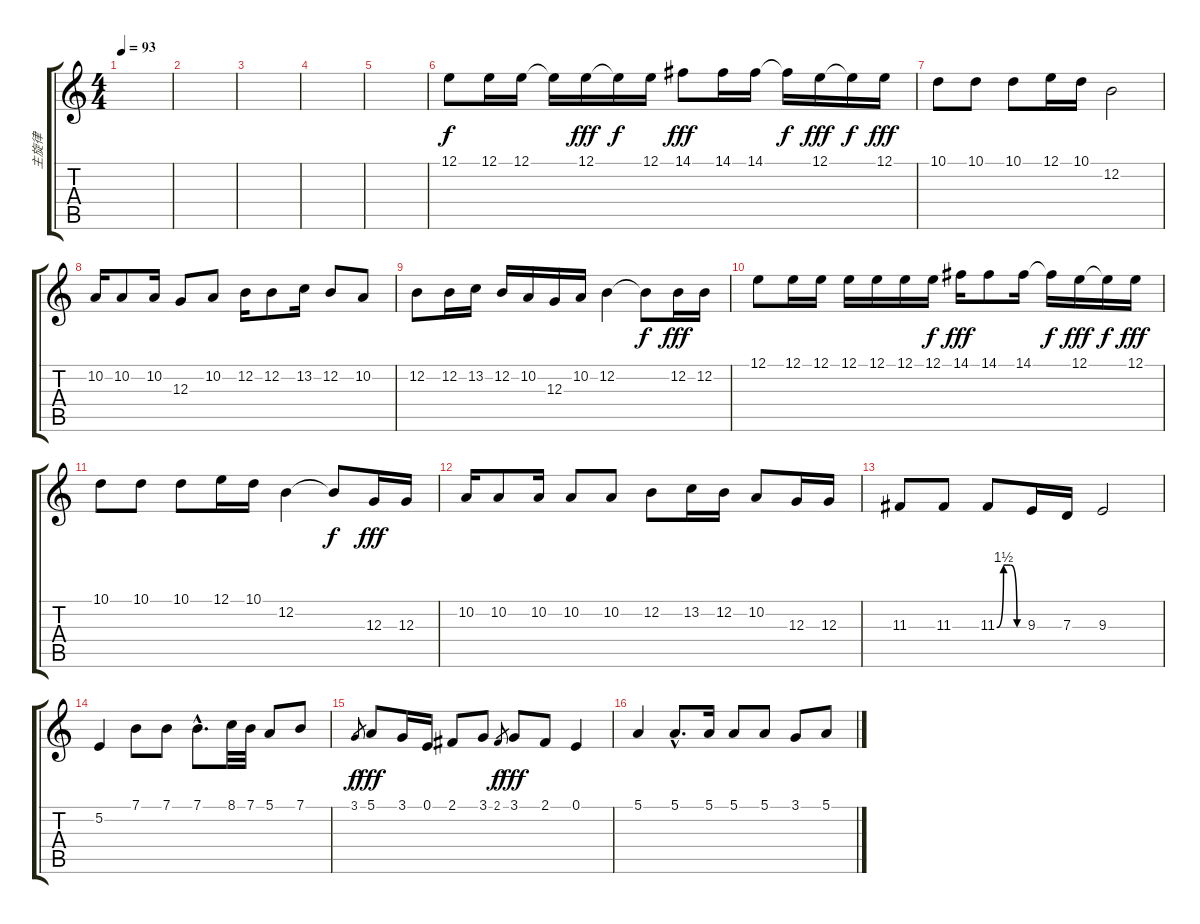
\track ("主旋律" "主旋律") {instrument voiceoohs}
\staff {score tabs}
\tuning (E4 B3 G3 D3 A2 E2) {hide}
\ts (4 4)
\tempo 93
\clef g2
\ks c
|
|
|
|
|
12.1.8 12.1.16 12.1.16 12.1{t}.16{dy f} 12.1.16{dy fff} 12.1{t}.16{dy f} 12.1.16 14.1.8{dy fff} 14.1.16 14.1.16 14.1{t}.16{dy f} 12.1.16{dy fff} 12.1{t}.16{dy f} 12.1.16{dy fff} |
10.1.8 10.1.8 10.1.8 12.1.16 10.1.16 12.2.2 |
10.2.16 10.2.8 10.2.16 12.3.8 10.2.8 12.2.16 12.2.8 13.2.16 12.2.8 10.2.8 |
12.2.8 12.2.16 13.2.16 12.2.16 10.2.16 12.3.16 10.2.16 12.2.4 12.2{t}.8{dy f} 12.2.16{dy fff} 12.2.16 |
12.1.8 12.1.16 12.1.16 12.1.16 12.1.16 12.1.16 12.1.16{dy f} 14.1.16{dy fff} 14.1.8 14.1.16 14.1{t}.16{dy f} 12.1.16{dy fff} 12.1{t}.16{dy f} 12.1.16{dy fff} |
10.1.8 10.1.8 10.1.8 12.1.16 10.1.16 12.2.4 12.2{t}.8{dy f} 12.3.16{dy fff} 12.3.16 |
10.2.16 10.2.8 10.2.16 10.2.8 10.2.8 12.2.8 13.2.16 12.2.16 10.2.8 12.3.16 12.3.16 |
11.3.8 11.3.8 11.3{be (custom 0 0 15 6 30 6 45 0 60 0)}.8 9.3.16 7.3.16 9.3.2 |
5.2.4 7.1.8 7.1.8 7.1{hac}.8{d} 8.1.32 7.1.32 5.1.8 7.1.8 |
3.1.8{gr dy f} 5.1.8{dy fff} 3.1.16 0.1.16 2.1.8 3.1.8 2.1.8{gr dy f} 3.1.8{dy fff} 2.1.8 0.1.4 |
5.1.4 5.1{hac}.8{d} 5.1.16 5.1.8 5.1.8 3.1.8 5.1.8
